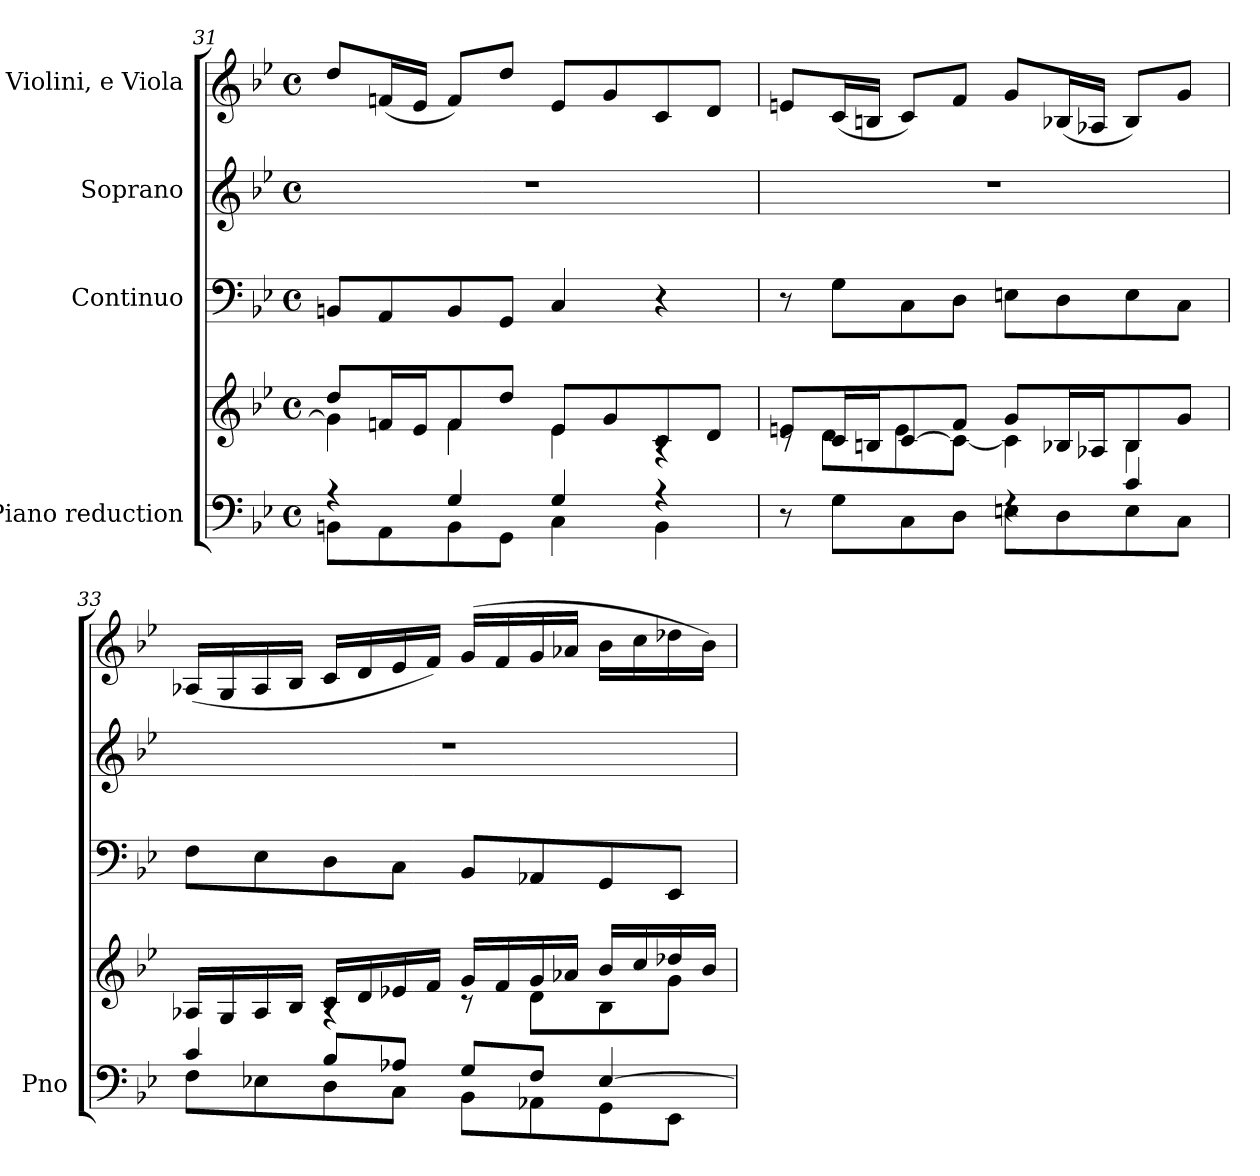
**kern	**kern	**kern	**kern	**kern
*part4	*part4	*part3	*part2	*part1
*staff5	*staff4	*staff3	*staff2	*staff1
*I"Piano reduction	*	*I"Continuo	*I"Soprano	*I"Violini, e Viola
*I'Pno	*	*	*	*
!!LO:LB:g=z
*clefF4	*clefG2	*clefF4	*clefG2	*clefG2
*k[b-e-]	*k[b-e-]	*k[b-e-]	*k[b-e-]	*k[b-e-]
*M4/4	*M4/4	*M4/4	*M4/4	*M4/4
*met(c)	*met(c)	*met(c)	*met(c)	*met(c)
=31	=31	=31	=31	=31
*^	*^	*	*	*
4r	8BBn\L	8dd/L	4g\]	8BBn/L	1r	8dd/L
.	8AA\	16fn/L	.	8AA/	.	(<16fn/L
.	.	16e-/J	.	.	.	16e-/JJ
4G/	8BB\	8f/	4f\	8BB/	.	8f/L)
.	8GG\J	8dd/J	.	8GG/J	.	8dd/J
4G/	4C\	8e-/L	4e-\	4C/	.	8e-/L
.	.	8g/	.	.	.	8g/
4r	4BB\	8c/	4rA	4r	.	8c/
.	.	8d/J	.	.	.	8d/J
=32	=32	=32	=32	=32	=32	=32
8r	8ryy	8en/L	8rc	8r	1r	8en/L
8ryy	8G\L	16c/L	8d\L	8G\L	.	(<16c/L
.	.	16Bn/J	.	.	.	16Bn/JJ
4ryy	8C\	[8c/	8e\	8C\	.	8c/L)
.	8D\J	8f/J	8c\J_	8D\J	.	8f/J
4rF	8En\L	8g/L	4c\]	8En\L	.	8g/L
.	8D\	16B-X/L	.	8D\	.	(<16B-X/L
.	.	16A-X/J	.	.	.	16A-X/JJ
4c/	8E\	8B-/	4B-\	8E\	.	8B-/L)
.	8C\J	8g/J	.	8C\J	.	8g/J
=33	=33	=33	=33	=33	=33	=33
4c/	8F\L	16A-X/LL	4ryy	8F\L	1r	(<16A-X/LL
.	.	16G/	.	.	.	16G/
.	8E-X\	16A-/	.	8E-\	.	16A-/
.	.	16B-/JJ	.	.	.	16B-/JJ
8B-/L	8D\	16c/LL	4rA	8D\	.	16c/LL
.	.	16d/	.	.	.	16d/
8A-X/J	8C\J	16e-X/	.	8C\J	.	16e-/
.	.	16f/JJ	.	.	.	16f/JJ)
8G/L	8BB-\L	16g/LL	8rc	8BB-/L	.	(>16g/LL
.	.	16f/	.	.	.	16f/
8F/J	8AA-X\	16g/	8d\L	8AA-X/	.	16g/
.	.	16a-X/JJ	.	.	.	16a-X/JJ
[4E-/	8GG\	16b-/LL	8B-\	8GG/	.	16b-\LL
.	.	16cc/	.	.	.	16cc\
.	8EE-\J	16dd-X/	8g\J	8EE-/J	.	16dd-X\
.	.	16b-/JJ	.	.	.	16b-\JJ)
*v	*v	*	*	*	*	*
*	*v	*v	*	*	*
=	=	=	=	=
*-	*-	*-	*-	*-
